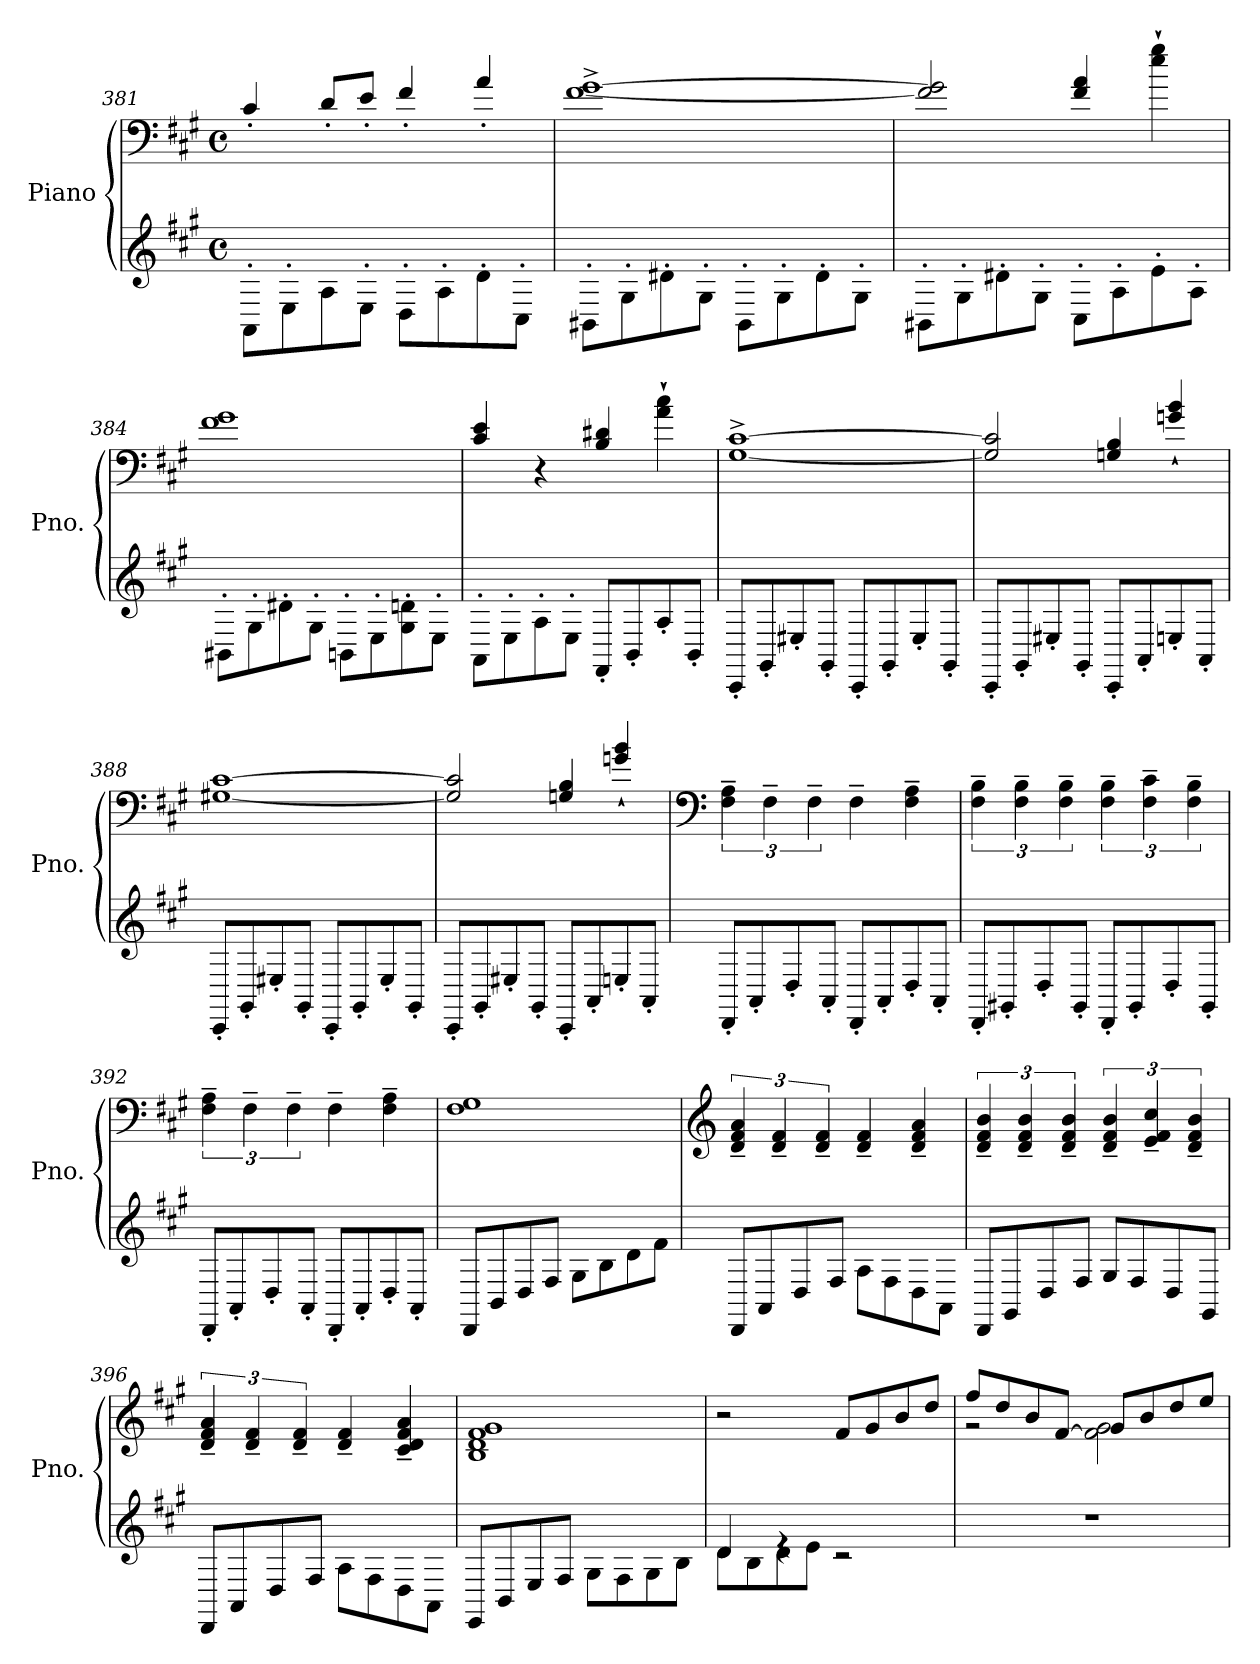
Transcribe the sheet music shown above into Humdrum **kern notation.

**kern	**kern
*part1	*part1
*staff2	*staff1
*I"Piano	*
*I'Pno.	*
*clefG2	*clefF4
*k[f#c#g#]	*k[f#c#g#]
*M4/4	*M4/4
*met(c)	*met(c)
=381	=381
8AA'\L	4c#'/
8E'\	.
8A\	8d'/L
8E'\J	8e'/J
8D'\L	4f#'/
8A'\	.
8d'\	4a'/
8C#'\J	.
=382	=382
8BB#X'\L	[1f#^ [1g#^
8G#'\	.
8d#X'\	.
8G#'\J	.
8BB#'\L	.
8G#'\	.
8d#'\	.
8G#'\J	.
=383	=383
8BB#X'\L	2f#/] 2g#/]
8G#'\	.
8d#X'\	.
8G#'\J	.
8C#'\L	4f#/ 4a/
8A'\	.
8e'\	4ee\` 4gg#\`
8A'\J	.
!!LO:LB:g=z
=384	=384
8BB#X'\L	1f# 1g#
8G#'\	.
8d#X'\	.
8G#'\J	.
8BBn'\L	.
8E'\	.
8G#\' 8dn\'	.
8E'\J	.
=385	=385
8AA'\L	4c#/ 4e/
8E'\	.
8A'\	4r
8E'\J	.
8FF#'/L	4B/ 4d#X/
8BB'/	.
8A'/	4a\` 4cc#\`
8BB'/J	.
=386	=386
8CC#'/L	[1G#^ [1c#^
8GG#'/	.
8E#X'/	.
8GG#'/J	.
8CC#'/L	.
8GG#'/	.
8E#'/	.
8GG#'/J	.
=387	=387
8CC#'/L	2G#/] 2c#/]
8GG#'/	.
8E#X'/	.
8GG#'/J	.
8CC#'/L	4Gn/ 4B/
8AA'/	.
8En'/	4gn/` 4b/`
8AA'/J	.
!!LO:LB:g=z
=388	=388
8CC#'/L	[1G#X [1c#
8GG#'/	.
8E#X'/	.
8GG#'/J	.
8CC#'/L	.
8GG#'/	.
8E#'/	.
8GG#'/J	.
=389	=389
8CC#'/L	2G#/] 2c#/]
8GG#'/	.
8E#X'/	.
8GG#'/J	.
8CC#'/L	4Gn/ 4B/
8AA'/	.
8En'/	4gn/` 4b/`
8AA'/J	.
=390	=390
*	*clefF4
8DD'/L	6F#\~ 6A\~
8AA'/	.
.	6F#~\
8D'/	.
.	6F#~\
8AA'/J	.
8DD'/L	4F#~\
8AA'/	.
8D'/	4F#\~ 4A\~
8AA'/J	.
=391	=391
8DD'/L	6F#\~ 6B\~
8GG#X'/	.
.	6F#\~ 6B\~
8D'/	.
.	6F#\~ 6B\~
8GG#'/J	.
8DD'/L	6F#\~ 6B\~
8GG#'/	.
.	6F#\~ 6c#\~
8D'/	.
.	6F#\~ 6B\~
8GG#'/J	.
!!LO:PB:g=z
=392	=392
8DD'/L	6F#\~ 6A\~
8AA'/	.
.	6F#~\
8D'/	.
.	6F#~\
8AA'/J	.
8DD'/L	4F#~\
8AA'/	.
8D'/	4F#\~ 4A\~
8AA'/J	.
=393	=393
8DD/L	1F# 1G#
8BB/	.
8D/	.
8F#/J	.
8G#\L	.
8B\	.
8d\	.
8f#\J	.
=394	=394
*	*clefG2
8DD/L	6d/~ 6f#/~ 6a/~
8AA/	.
.	6d/~ 6f#/~
8D/	.
.	6d/~ 6f#/~
8F#/J	.
8A\L	4d/~ 4f#/~
8F#\	.
8D\	4d/~ 4f#/~ 4a/~
8AA\J	.
=395	=395
8DD/L	6d/~ 6f#/~ 6b/~
8GG#/	.
.	6d/~ 6f#/~ 6b/~
8D/	.
.	6d/~ 6f#/~ 6b/~
8F#/J	.
8G#/L	6d/~ 6f#/~ 6b/~
8F#/	.
.	6e/~ 6f#/~ 6cc#/~
8D/	.
.	6d/~ 6f#/~ 6b/~
8GG#/J	.
=396	=396
8DD/L	6d/~ 6f#/~ 6a/~
8AA/	.
.	6d/~ 6f#/~
8D/	.
.	6d/~ 6f#/~
8F#/J	.
8A\L	4d/~ 4f#/~
8F#\	.
8D\	4c#/~ 4d/~ 4f#/~ 4a/~
8AA\J	.
!!LO:LB:g=z
=397	=397
8EE/L	1B 1d 1f# 1g#
8BB/	.
8E/	.
8F#/J	.
8G#\L	.
8F#\	.
8G#\	.
8B\J	.
=398	=398
*^	*
4d/	8d\L	2r
.	8B\	.
4re	8d\	.
.	8e\J	.
2rc	2r	8f#/L
.	.	8g#/
.	.	8b/
.	.	8dd/J
*v	*v	*
=399	=399
*	*^
1r	8ff#/L	2rg
.	8dd/	.
.	8b/	.
.	[8f#/J	.
.	8g#/L	2f#\] 2g#\
.	8b/	.
.	8dd/	.
.	8ee/J	.
*	*v	*v
=	=
*-	*-
